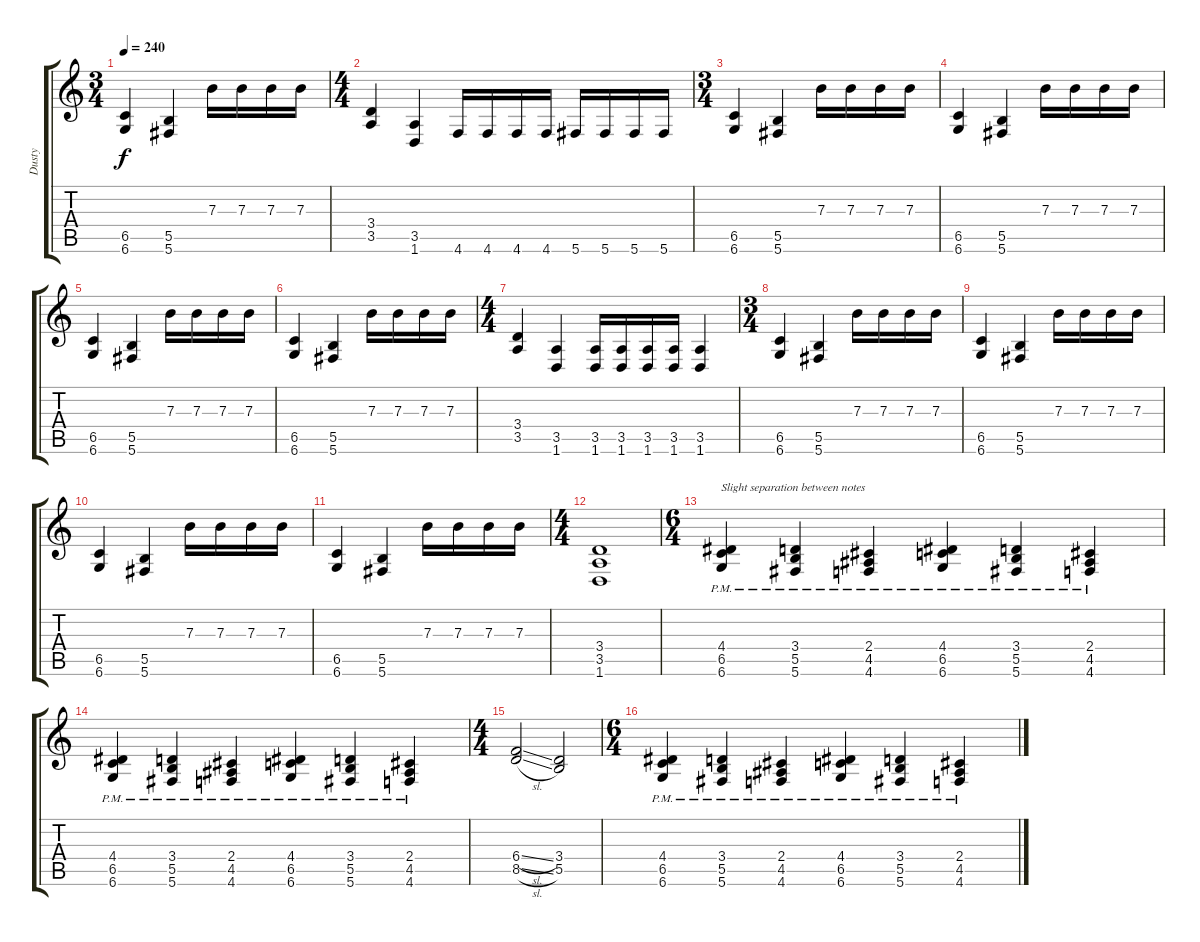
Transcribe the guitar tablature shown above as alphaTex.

\track ("Dusty" "Dusty") {instrument distortionguitar}
\staff {score tabs}
\tuning (Db4 Ab3 E3 B2 Gb2 Db2) {hide}
\ts (3 4)
\tempo 240
\clef g2
\ks c
(6.5 6.6).4{dy f} (5.5 5.6).4 7.3.16 7.3.16 7.3.16 7.3.16 |
\ts (4 4)
(3.4 3.5).4 (3.5 1.6).4 4.6.16 4.6.16 4.6.16 4.6.16 5.6.16 5.6.16 5.6.16 5.6.16 |
\ts (3 4)
(6.5 6.6).4 (5.5 5.6).4 7.3.16 7.3.16 7.3.16 7.3.16 |
(6.5 6.6).4 (5.5 5.6).4 7.3.16 7.3.16 7.3.16 7.3.16 |
(6.5 6.6).4 (5.5 5.6).4 7.3.16 7.3.16 7.3.16 7.3.16 |
(6.5 6.6).4 (5.5 5.6).4 7.3.16 7.3.16 7.3.16 7.3.16 |
\ts (4 4)
(3.4 3.5).4 (3.5 1.6).4 (3.5 1.6).16 (3.5 1.6).16 (3.5 1.6).16 (3.5 1.6).16 (3.5 1.6).4 |
\ts (3 4)
(6.5 6.6).4 (5.5 5.6).4 7.3.16 7.3.16 7.3.16 7.3.16 |
(6.5 6.6).4 (5.5 5.6).4 7.3.16 7.3.16 7.3.16 7.3.16 |
(6.5 6.6).4 (5.5 5.6).4 7.3.16 7.3.16 7.3.16 7.3.16 |
(6.5 6.6).4 (5.5 5.6).4 7.3.16 7.3.16 7.3.16 7.3.16 |
\ts (4 4)
(3.4 3.5 1.6).1 |
\ts (6 4)
(4.4{pm} 6.5{pm} 6.6{pm}).4{txt "Slight separation between notes"} (3.4{pm} 5.5{pm} 5.6{pm}).4 (2.4{pm} 4.5{pm} 4.6{pm}).4 (4.4{pm} 6.5{pm} 6.6{pm}).4 (3.4{pm} 5.5{pm} 5.6{pm}).4 (2.4{pm} 4.5{pm} 4.6{pm}).4 |
(4.4{pm} 6.5{pm} 6.6{pm}).4 (3.4{pm} 5.5{pm} 5.6{pm}).4 (2.4{pm} 4.5{pm} 4.6{pm}).4 (4.4{pm} 6.5{pm} 6.6{pm}).4 (3.4{pm} 5.5{pm} 5.6{pm}).4 (2.4{pm} 4.5{pm} 4.6{pm}).4 |
\ts (4 4)
(6.4{sl} 8.5{sl}).2 (3.4 5.5).2 |
\ts (6 4)
(4.4{pm} 6.5{pm} 6.6{pm}).4 (3.4{pm} 5.5{pm} 5.6{pm}).4 (2.4{pm} 4.5{pm} 4.6{pm}).4 (4.4{pm} 6.5{pm} 6.6{pm}).4 (3.4{pm} 5.5{pm} 5.6{pm}).4 (2.4{pm} 4.5{pm} 4.6{pm}).4
